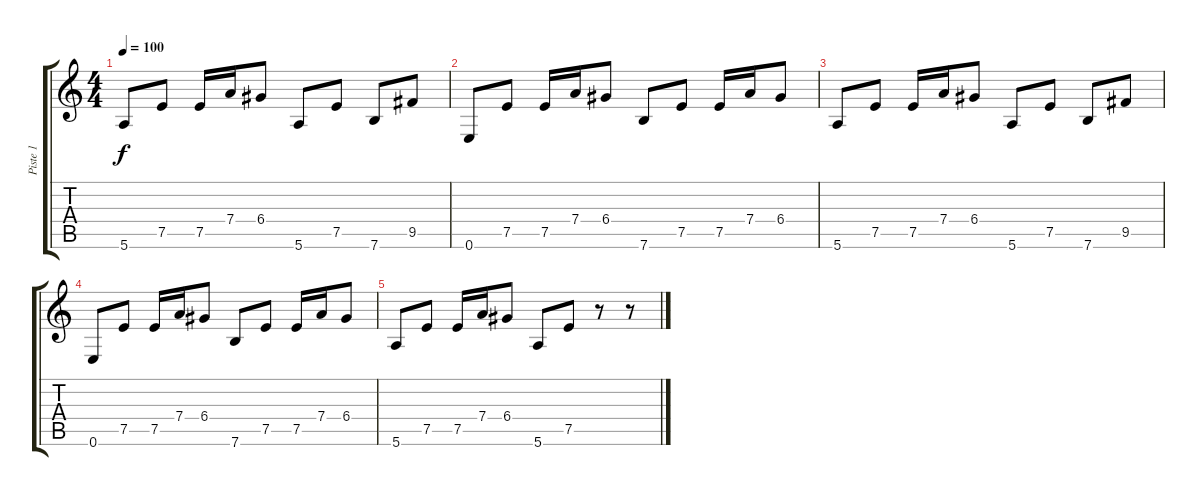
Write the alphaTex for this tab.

\track ("Piste 1" "Piste 1") {instrument distortionguitar}
\staff {score tabs}
\tuning (E4 B3 G3 D3 A2 E2) {hide}
\ts (4 4)
\tempo 100
\clef g2
\ks c
5.6.8{dy f} 7.5.8 7.5.16 7.4.16 6.4.8 5.6.8 7.5.8 7.6.8 9.5.8 |
0.6.8{volume 10} 7.5.8 7.5.16 7.4.16 6.4.8 7.6.8 7.5.8 7.5.16 7.4.16 6.4.8 |
5.6.8 7.5.8 7.5.16 7.4.16 6.4.8 5.6.8 7.5.8 7.6.8 9.5.8 |
0.6.8 7.5.8 7.5.16 7.4.16 6.4.8 7.6.8 7.5.8 7.5.16 7.4.16 6.4.8 |
5.6.8 7.5.8 7.5.16 7.4.16 6.4.8 5.6.8 7.5.8 r.8 r.8
